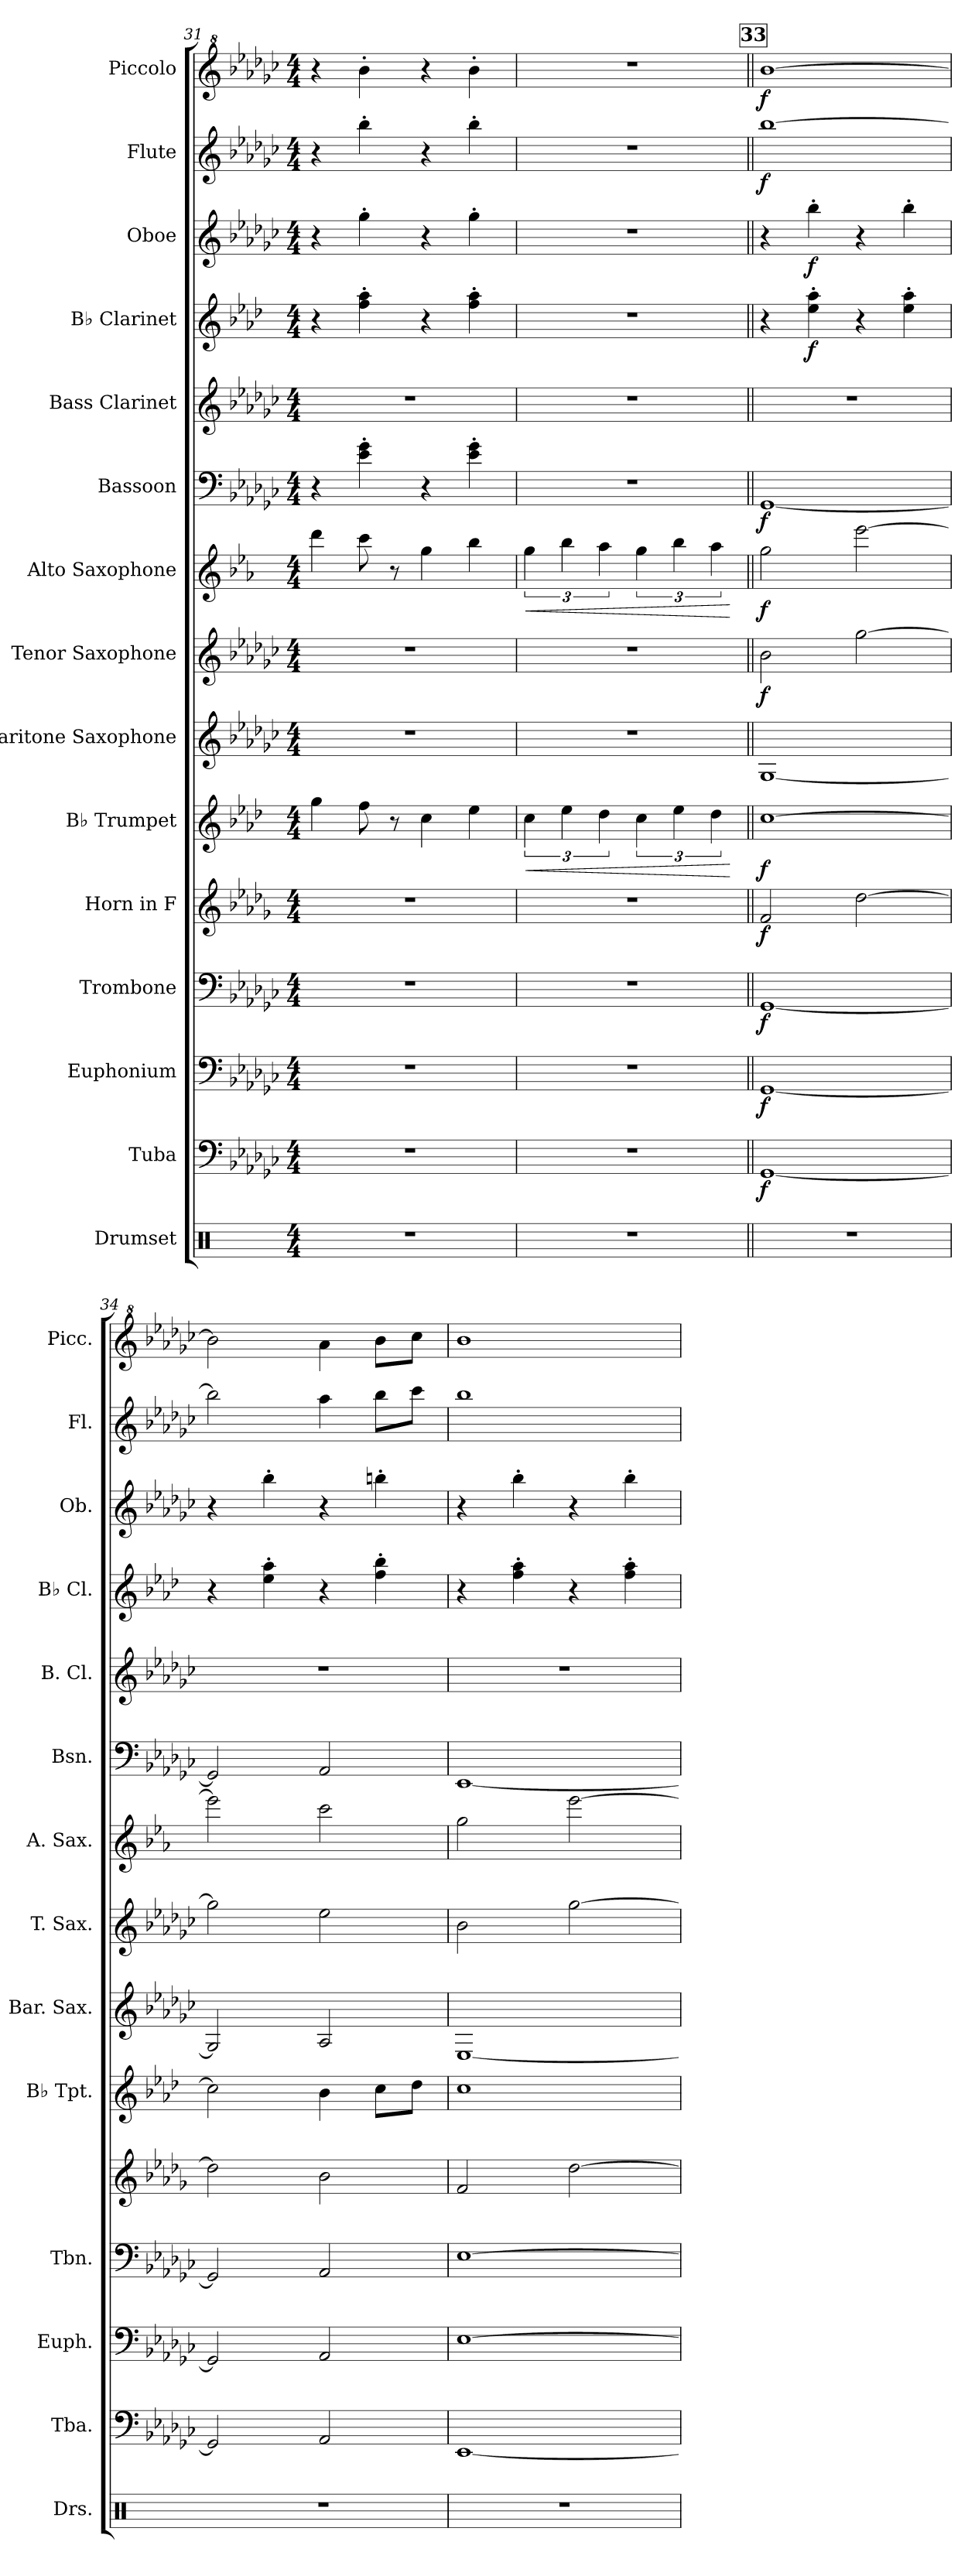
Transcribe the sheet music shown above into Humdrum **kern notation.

**kern	**kern	**dynam	**kern	**dynam	**kern	**dynam	**kern	**dynam	**kern	**dynam	**kern	**kern	**dynam	**kern	**dynam	**kern	**dynam	**kern	**kern	**dynam	**kern	**dynam	**kern	**dynam	**kern	**dynam
*part15	*part14	*part14	*part13	*part13	*part12	*part12	*part11	*part11	*part10	*part10	*part9	*part8	*part8	*part7	*part7	*part6	*part6	*part5	*part4	*part4	*part3	*part3	*part2	*part2	*part1	*part1
*staff15	*staff14	*staff14	*staff13	*staff13	*staff12	*staff12	*staff11	*staff11	*staff10	*staff10	*staff9	*staff8	*staff8	*staff7	*staff7	*staff6	*staff6	*staff5	*staff4	*staff4	*staff3	*staff3	*staff2	*staff2	*staff1	*staff1
*I"Drumset	*I"Tuba	*	*I"Euphonium	*	*I"Trombone	*	*I"Horn in F	*	*I"B♭ Trumpet	*	*I"Baritone Saxophone	*I"Tenor Saxophone	*	*I"Alto Saxophone	*	*I"Bassoon	*	*I"Bass Clarinet	*I"B♭ Clarinet	*	*I"Oboe	*	*I"Flute	*	*I"Piccolo	*
*I'Drs.	*I'Tba.	*	*I'Euph.	*	*I'Tbn.	*	*	*	*I'B♭ Tpt.	*	*I'Bar. Sax.	*I'T. Sax.	*	*I'A. Sax.	*	*I'Bsn.	*	*I'B. Cl.	*I'B♭ Cl.	*	*I'Ob.	*	*I'Fl.	*	*I'Picc.	*
*clefX	*clefF4	*	*clefF4	*	*clefF4	*	*clefG2	*	*clefG2	*	*clefG2	*clefG2	*	*clefG2	*	*clefF4	*	*clefG2	*clefG2	*	*clefG2	*	*clefG2	*	*clefG^2	*
*	*	*	*	*	*	*	*ITrd4c7	*	*ITrd1c2	*	*ITrd12c21	*ITrd8c14	*	*ITrd5c9	*	*	*	*ITrd8c14	*ITrd1c2	*	*	*	*	*	*ITrd-7c-12	*
*k[]	*k[b-e-a-d-g-c-]	*	*k[b-e-a-d-g-c-]	*	*k[b-e-a-d-g-c-]	*	*k[b-e-a-d-g-c-]	*	*k[b-e-a-d-g-c-]	*	*k[b-e-a-d-g-c-]	*k[b-e-a-d-g-c-]	*	*k[b-e-a-d-g-c-]	*	*k[b-e-a-d-g-c-]	*	*k[b-e-a-d-g-c-]	*k[b-e-a-d-g-c-]	*	*k[b-e-a-d-g-c-]	*	*k[b-e-a-d-g-c-]	*	*k[b-e-a-d-g-c-]	*
*M4/4	*M4/4	*	*M4/4	*	*M4/4	*	*M4/4	*	*M4/4	*	*M4/4	*M4/4	*	*M4/4	*	*M4/4	*	*M4/4	*M4/4	*	*M4/4	*	*M4/4	*	*M4/4	*
=31	=31	=31	=31	=31	=31	=31	=31	=31	=31	=31	=31	=31	=31	=31	=31	=31	=31	=31	=31	=31	=31	=31	=31	=31	=31	=31
1r	1r	.	1r	.	1r	.	1r	.	4ff\	.	1r	1r	.	4ff\	.	4r	.	1r	4r	.	4r	.	4r	.	4r	.
.	.	.	.	.	.	.	.	.	8ee-\	.	.	.	.	8ee-\	.	4e-\' 4g-\'	.	.	4ee-\' 4gg-\'	.	4gg-'\	.	4bb-'\	.	4bbb-'\	.
.	.	.	.	.	.	.	.	.	8r	.	.	.	.	8r	.	.	.	.	.	.	.	.	.	.	.	.
.	.	.	.	.	.	.	.	.	4b-\	.	.	.	.	4b-\	.	4r	.	.	4r	.	4r	.	4r	.	4r	.
.	.	.	.	.	.	.	.	.	4dd-\	.	.	.	.	4dd-\	.	4e-\' 4g-\'	.	.	4ee-\' 4gg-\'	.	4gg-'\	.	4bb-'\	.	4bbb-'\	.
=32	=32	=32	=32	=32	=32	=32	=32	=32	=32	=32	=32	=32	=32	=32	=32	=32	=32	=32	=32	=32	=32	=32	=32	=32	=32	=32
!	!	!	!	!	!	!	!	!	!	!LO:HP:b	!	!	!	!	!LO:HP:b	!	!	!	!	!	!	!	!	!	!	!
1r	1r	.	1r	.	1r	.	1r	.	6b-\	<	1r	1r	.	6b-\	<	1r	.	1r	1r	.	1r	.	1r	.	1r	.
.	.	.	.	.	.	.	.	.	6dd-\	.	.	.	.	6dd-\	.	.	.	.	.	.	.	.	.	.	.	.
.	.	.	.	.	.	.	.	.	6cc-\	.	.	.	.	6cc-\	.	.	.	.	.	.	.	.	.	.	.	.
.	.	.	.	.	.	.	.	.	6b-\	.	.	.	.	6b-\	.	.	.	.	.	.	.	.	.	.	.	.
.	.	.	.	.	.	.	.	.	6dd-\	.	.	.	.	6dd-\	.	.	.	.	.	.	.	.	.	.	.	.
.	.	.	.	.	.	.	.	.	6cc-\	.	.	.	.	6cc-\	.	.	.	.	.	.	.	.	.	.	.	.
.	.	.	.	.	.	.	.	.	.	[	.	.	.	.	[	.	.	.	.	.	.	.	.	.	.	.
!!LO:REH:place=s1:a:B:fs=14:t=33
=33||	=33||	=33||	=33||	=33||	=33||	=33||	=33||	=33||	=33||	=33||	=33||	=33||	=33||	=33||	=33||	=33||	=33||	=33||	=33||	=33||	=33||	=33||	=33||	=33||	=33||	=33||
!	!	!LO:DY:b	!	!LO:DY:b	!	!LO:DY:b	!	!LO:DY:b	!	!LO:DY:b	!	!	!LO:DY:b	!	!LO:DY:b	!	!LO:DY:b	!	!	!	!	!	!	!LO:DY:b	!	!LO:DY:b
1r	[1GG-	f	[1GG-	f	[1GG-	f	2B-/	f	[1b-	f	[1GG-	2B-\	f	2b-\	f	[1GG-	f	1r	4r	.	4r	.	[1bb-	f	[1bbb-	f
!	!	!	!	!	!	!	!	!	!	!	!	!	!	!	!	!	!	!	!	!LO:DY:b	!	!LO:DY:b	!	!	!	!
.	.	.	.	.	.	.	.	.	.	.	.	.	.	.	.	.	.	.	4dd-\' 4gg-\'	f	4bb-'\	f	.	.	.	.
.	.	.	.	.	.	.	[2g-\	.	.	.	.	[2g-\	.	[2gg-\	.	.	.	.	4r	.	4r	.	.	.	.	.
.	.	.	.	.	.	.	.	.	.	.	.	.	.	.	.	.	.	.	4dd-\' 4gg-\'	.	4bb-'\	.	.	.	.	.
=34	=34	=34	=34	=34	=34	=34	=34	=34	=34	=34	=34	=34	=34	=34	=34	=34	=34	=34	=34	=34	=34	=34	=34	=34	=34	=34
1r	2GG-/]	.	2GG-/]	.	2GG-/]	.	2g-\]	.	2b-\]	.	2GG-/]	2g-\]	.	2gg-\]	.	2GG-/]	.	1r	4r	.	4r	.	2bb-\]	.	2bbb-\]	.
.	.	.	.	.	.	.	.	.	.	.	.	.	.	.	.	.	.	.	4dd-\' 4gg-\'	.	4bb-'\	.	.	.	.	.
.	2AA-/	.	2AA-/	.	2AA-/	.	2e-\	.	4a-\	.	2AA-/	2e-\	.	2ee-\	.	2AA-/	.	.	4r	.	4r	.	4aa-\	.	4aaa-\	.
.	.	.	.	.	.	.	.	.	8b-\L	.	.	.	.	.	.	.	.	.	4ee-\' 4aa-\'	.	4bbn'\	.	8bb-\L	.	8bbb-\L	.
.	.	.	.	.	.	.	.	.	8cc-\J	.	.	.	.	.	.	.	.	.	.	.	.	.	8ccc-\J	.	8cccc-\J	.
=35	=35	=35	=35	=35	=35	=35	=35	=35	=35	=35	=35	=35	=35	=35	=35	=35	=35	=35	=35	=35	=35	=35	=35	=35	=35	=35
1r	[1EE-	.	[1E-	.	[1E-	.	2B-/	.	1b-	.	[1EE-	2B-\	.	2b-\	.	[1EE-	.	1r	4r	.	4r	.	1bb-	.	1bbb-	.
.	.	.	.	.	.	.	.	.	.	.	.	.	.	.	.	.	.	.	4ee-\' 4gg-\'	.	4bb-'\	.	.	.	.	.
.	.	.	.	.	.	.	[2g-\	.	.	.	.	[2g-\	.	[2gg-\	.	.	.	.	4r	.	4r	.	.	.	.	.
.	.	.	.	.	.	.	.	.	.	.	.	.	.	.	.	.	.	.	4ee-\' 4gg-\'	.	4bb-'\	.	.	.	.	.
=	=	=	=	=	=	=	=	=	=	=	=	=	=	=	=	=	=	=	=	=	=	=	=	=	=	=
*-	*-	*-	*-	*-	*-	*-	*-	*-	*-	*-	*-	*-	*-	*-	*-	*-	*-	*-	*-	*-	*-	*-	*-	*-	*-	*-
